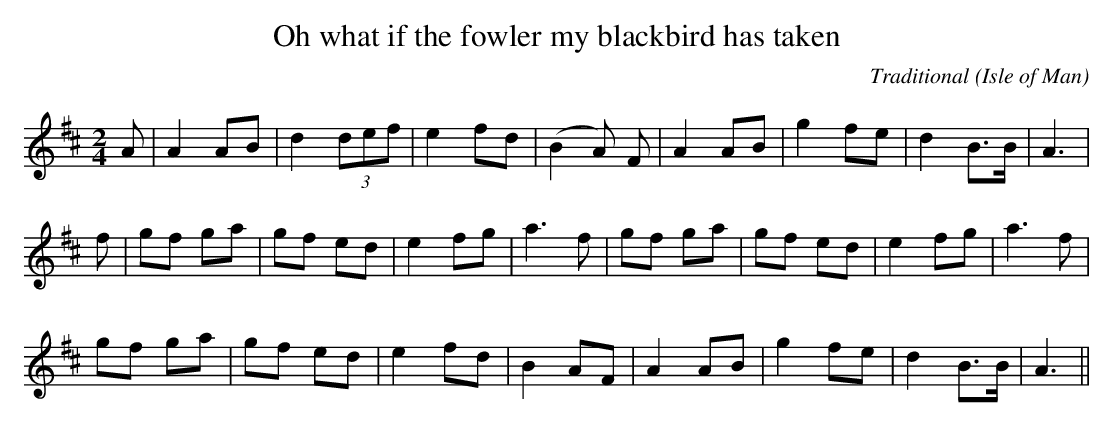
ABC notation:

X:1
T:Oh what if the fowler my blackbird has taken
C:Traditional
O:Isle of Man
M:2/4
L:1/8
K:D
A|A2 AB|d2 (3def|e2 fd|(B2A) F|A2 AB|g2 fe|d2 B>B|A3|
f|gf ga|gf ed|e2 fg|a3 f|gf ga|gf ed|e2 fg|a3 f|
gf ga|gf ed|e2 fd|B2 AF|A2 AB|g2 fe|d2 B>B|A3||
